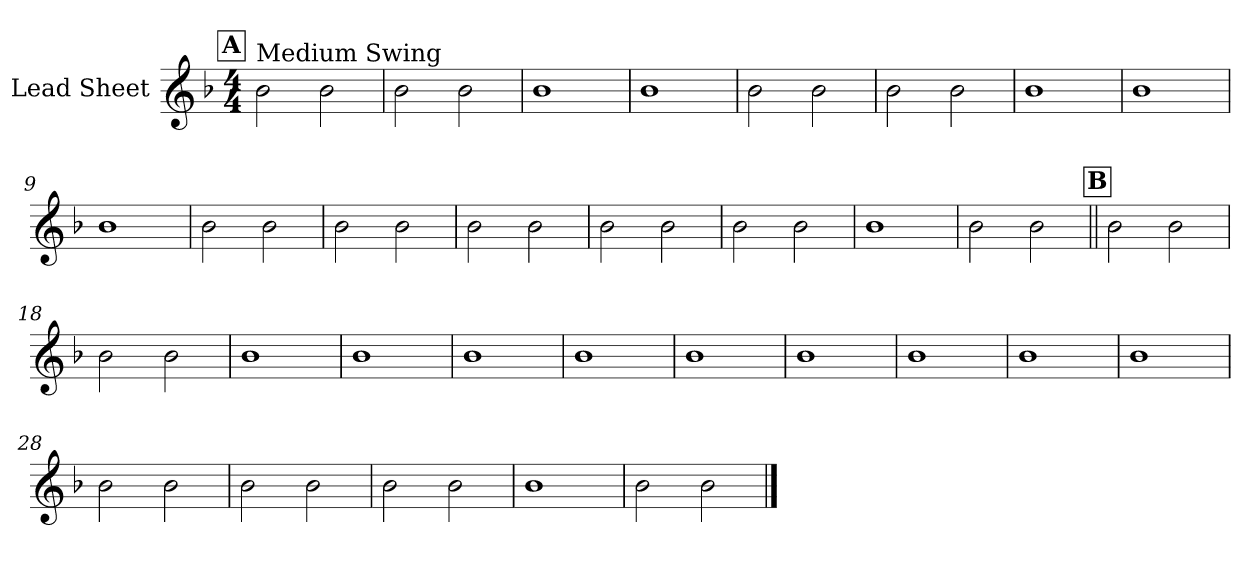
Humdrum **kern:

**kern
*part1
*staff1
*I"Lead Sheet
*clefG2
*k[b-]
*F:
*M4/4
!!LO:REH:place=s1:a:fs=14:t=A
=1
!LO:TX:a:t=Medium Swing
2b-\
2b-\
=2
2b-\
2b-\
=3
1b-
=4
1b-
!!LO:LB:g=z
=5
2b-\
2b-\
=6
2b-\
2b-\
=7
1b-
=8
1b-
!!LO:LB:g=z
=9
1b-
=10
2b-\
2b-\
=11
2b-\
2b-\
=12
2b-\
2b-\
!!LO:LB:g=z
=13
2b-\
2b-\
=14
2b-\
2b-\
=15
1b-
=16
2b-\
2b-\
!!LO:LB:g=z
!!LO:REH:place=s1:a:fs=14:t=B
=17||
2b-\
2b-\
=18
2b-\
2b-\
=19
1b-
=20
1b-
!!LO:LB:g=z
=21
1b-
=22
1b-
=23
1b-
=24
1b-
!!LO:LB:g=z
=25
1b-
=26
1b-
=27
1b-
=28
2b-\
2b-\
!!LO:LB:g=z
=29
2b-\
2b-\
=30
2b-\
2b-\
=31
1b-
=32
2b-\
2b-\
==
*-
